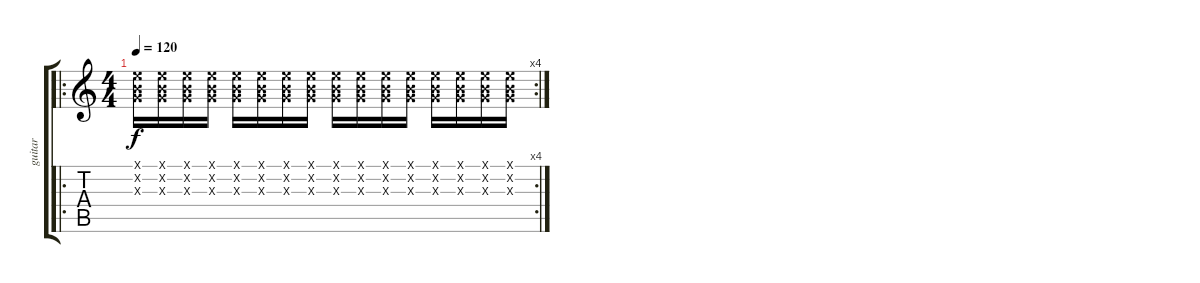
\track ("guitar" "guitar") {instrument electricguitarjazz}
\staff {score tabs}
\tuning (E4 B3 G3 D3 A2 E2) {hide}
\ro
\rc 4
\ts (4 4)
\tempo 120
\clef g2
\ks c
(0.1{x} 0.2{x} 0.3{x}).16{dy f instrument distortionguitar} (0.1{x} 0.2{x} 0.3{x}).16 (0.1{x} 0.2{x} 0.3{x}).16 (0.1{x} 0.2{x} 0.3{x}).16 (0.1{x} 0.2{x} 0.3{x}).16 (0.1{x} 0.2{x} 0.3{x}).16 (0.1{x} 0.2{x} 0.3{x}).16 (0.1{x} 0.2{x} 0.3{x}).16 (0.1{x} 0.2{x} 0.3{x}).16 (0.1{x} 0.2{x} 0.3{x}).16 (0.1{x} 0.2{x} 0.3{x}).16 (0.1{x} 0.2{x} 0.3{x}).16 (0.1{x} 0.2{x} 0.3{x}).16 (0.1{x} 0.2{x} 0.3{x}).16 (0.1{x} 0.2{x} 0.3{x}).16 (0.1{x} 0.2{x} 0.3{x}).16
